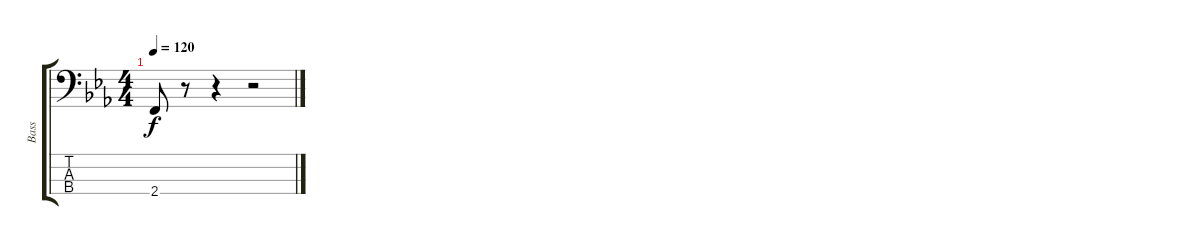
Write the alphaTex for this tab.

\track ("Bass" "Bass") {instrument electricbassfinger}
\staff {score tabs}
\tuning (Gb2 Db2 Ab1 Eb1) {hide}
\ts (4 4)
\tempo 120
\clef f4
\ks cminor
2.4.8{dy f} r.8 r.4 r.2
